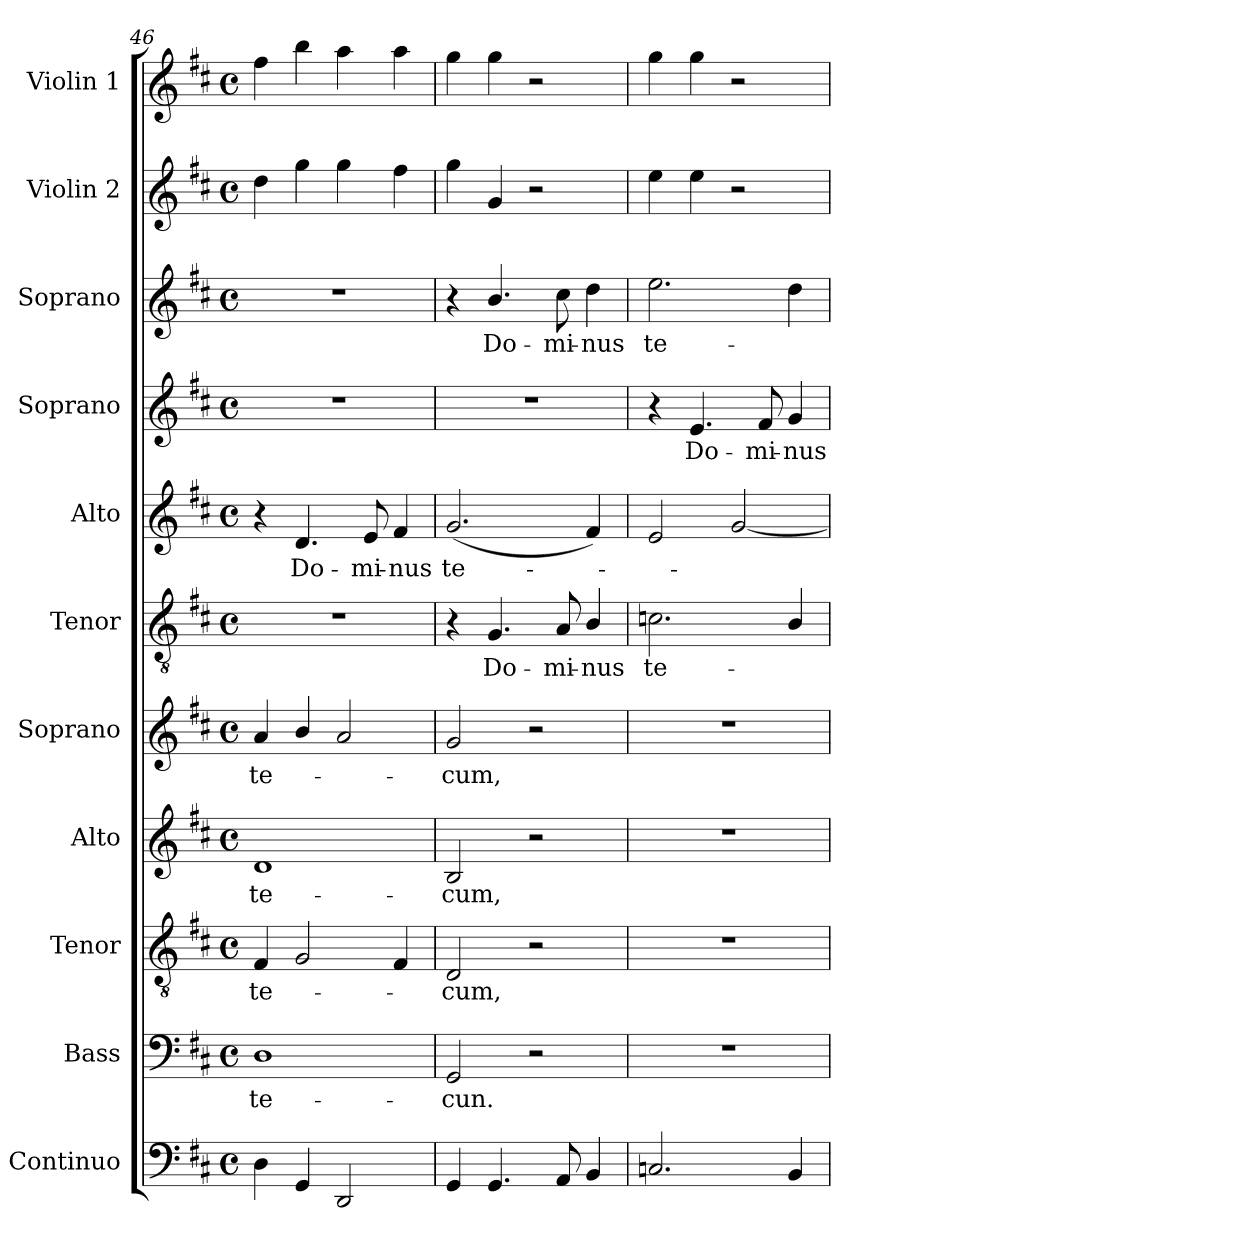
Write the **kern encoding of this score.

**kern	**kern	**text	**kern	**text	**kern	**text	**kern	**text	**kern	**text	**kern	**text	**kern	**text	**kern	**text	**kern	**kern
*part11	*part10	*part10	*part9	*part9	*part8	*part8	*part7	*part7	*part6	*part6	*part5	*part5	*part4	*part4	*part3	*part3	*part2	*part1
*staff11	*staff10	*staff10	*staff9	*staff9	*staff8	*staff8	*staff7	*staff7	*staff6	*staff6	*staff5	*staff5	*staff4	*staff4	*staff3	*staff3	*staff2	*staff1
*I"Continuo	*I"Bass	*	*I"Tenor	*	*I"Alto	*	*I"Soprano	*	*I"Tenor	*	*I"Alto	*	*I"Soprano	*	*I"Soprano	*	*I"Violin 2	*I"Violin 1
*I'Cont.	*I'B.	*	*I'T.	*	*I'A.	*	*I'S.	*	*I'T.	*	*I'A.	*	*I'S.	*	*I'S.	*	*I'Vln. 2	*I'Vln. 1
*clefF4	*clefF4	*	*clefGv2	*	*clefG2	*	*clefG2	*	*clefGv2	*	*clefG2	*	*clefG2	*	*clefG2	*	*clefG2	*clefG2
*	*	*	*ITrd7c12	*	*	*	*	*	*ITrd7c12	*	*	*	*	*	*	*	*	*
*k[f#c#]	*k[f#c#]	*	*k[f#c#]	*	*k[f#c#]	*	*k[f#c#]	*	*k[f#c#]	*	*k[f#c#]	*	*k[f#c#]	*	*k[f#c#]	*	*k[f#c#]	*k[f#c#]
*D:	*D:	*	*D:	*	*D:	*	*D:	*	*D:	*	*D:	*	*D:	*	*D:	*	*D:	*D:
*M4/4	*M4/4	*	*M4/4	*	*M4/4	*	*M4/4	*	*M4/4	*	*M4/4	*	*M4/4	*	*M4/4	*	*M4/4	*M4/4
*met(c)	*met(c)	*	*met(c)	*	*met(c)	*	*met(c)	*	*met(c)	*	*met(c)	*	*met(c)	*	*met(c)	*	*met(c)	*met(c)
=46	=46	=46	=46	=46	=46	=46	=46	=46	=46	=46	=46	=46	=46	=46	=46	=46	=46	=46
!	!	!LO:LY:b:color=#000000	!	!	!	!	!	!	!	!	!	!	!	!	!	!	!	!
!	!	!	!	!LO:LY:b:color=#000000	!	!	!	!	!	!	!	!	!	!	!	!	!	!
!	!	!	!	!	!	!LO:LY:b:color=#000000	!	!	!	!	!	!	!	!	!	!	!	!
!	!	!	!	!	!	!	!	!LO:LY:b:color=#000000	!	!	!	!	!	!	!	!	!	!
4Di\	1Di	te-	4FF#i/	te-	1di	te-	4ai/	te-	1r	.	4r	.	1r	.	1r	.	4ddi\	4ff#i\
!	!	!	!	!	!	!	!	!	!	!	!	!LO:LY:b:color=#000000	!	!	!	!	!	!
4GGi/	.	.	2GGi/	.	.	.	4bi/	.	.	.	4.di/	Do-	.	.	.	.	4ggi\	4bbi\
2DDi/	.	.	.	.	.	.	2ai/	.	.	.	.	.	.	.	.	.	4ggi\	4aai\
!	!	!	!	!	!	!	!	!	!	!	!	!LO:LY:b:color=#000000	!	!	!	!	!	!
.	.	.	.	.	.	.	.	.	.	.	8ei/	-mi-	.	.	.	.	.	.
!	!	!	!	!	!	!	!	!	!	!	!	!LO:LY:b:color=#000000	!	!	!	!	!	!
.	.	.	4FF#i/	.	.	.	.	.	.	.	4f#i/	-nus	.	.	.	.	4ff#i\	4aai\
=47	=47	=47	=47	=47	=47	=47	=47	=47	=47	=47	=47	=47	=47	=47	=47	=47	=47	=47
!	!	!LO:LY:b:color=#000000	!	!	!	!	!	!	!	!	!	!	!	!	!	!	!	!
!	!	!	!	!LO:LY:b:color=#000000	!	!	!	!	!	!	!	!	!	!	!	!	!	!
!	!	!	!	!	!	!LO:LY:b:color=#000000	!	!	!	!	!	!	!	!	!	!	!	!
!	!	!	!	!	!	!	!	!LO:LY:b:color=#000000	!	!	!	!	!	!	!	!	!	!
!	!	!	!	!	!	!	!	!	!	!	!	!LO:LY:b:color=#000000	!	!	!	!	!	!
4GGi/	2GGi/	-cun.	2DDi/	-cum,	2Bi/	-cum,	2gi/	-cum,	4r	.	(2.gi/	te-	1r	.	4r	.	4ggi\	4ggi\
!	!	!	!	!	!	!	!	!	!	!LO:LY:b:color=#000000	!	!	!	!	!	!	!	!
!	!	!	!	!	!	!	!	!	!	!	!	!	!	!	!	!LO:LY:b:color=#000000	!	!
4.GGi/	.	.	.	.	.	.	.	.	4.GGi/	Do-	.	.	.	.	4.bi/	Do-	4gi/	4ggi\
.	2r	.	2r	.	2r	.	2r	.	.	.	.	.	.	.	.	.	2r	2r
!	!	!	!	!	!	!	!	!	!	!LO:LY:b:color=#000000	!	!	!	!	!	!	!	!
!	!	!	!	!	!	!	!	!	!	!	!	!	!	!	!	!LO:LY:b:color=#000000	!	!
8AAi/	.	.	.	.	.	.	.	.	8AAi/	-mi-	.	.	.	.	8cc#i\	-mi-	.	.
!	!	!	!	!	!	!	!	!	!	!LO:LY:b:color=#000000	!	!	!	!	!	!	!	!
!	!	!	!	!	!	!	!	!	!	!	!	!	!	!	!	!LO:LY:b:color=#000000	!	!
4BBi/	.	.	.	.	.	.	.	.	4BBi/	-nus	4f#i/)	.	.	.	4ddi\	-nus	.	.
=48	=48	=48	=48	=48	=48	=48	=48	=48	=48	=48	=48	=48	=48	=48	=48	=48	=48	=48
!	!	!	!	!	!	!	!	!	!	!LO:LY:b:color=#000000	!	!	!	!	!	!	!	!
!	!	!	!	!	!	!	!	!	!	!	!	!	!	!	!	!LO:LY:b:color=#000000	!	!
2.Cni/	1r	.	1r	.	1r	.	1r	.	2.Cni\	te-	2ei/	.	4r	.	2.eei\	te-	4eei\	4ggi\
!	!	!	!	!	!	!	!	!	!	!	!	!	!	!LO:LY:b:color=#000000	!	!	!	!
.	.	.	.	.	.	.	.	.	.	.	.	.	4.ei/	Do-	.	.	4eei\	4ggi\
.	.	.	.	.	.	.	.	.	.	.	[<2gi/	.	.	.	.	.	2r	2r
!	!	!	!	!	!	!	!	!	!	!	!	!	!	!LO:LY:b:color=#000000	!	!	!	!
.	.	.	.	.	.	.	.	.	.	.	.	.	8f#i/	-mi-	.	.	.	.
!	!	!	!	!	!	!	!	!	!	!	!	!	!	!LO:LY:b:color=#000000	!	!	!	!
4BBi/	.	.	.	.	.	.	.	.	4BBi/	.	.	.	4gi/	-nus	4ddi\	.	.	.
=	=	=	=	=	=	=	=	=	=	=	=	=	=	=	=	=	=	=
*-	*-	*-	*-	*-	*-	*-	*-	*-	*-	*-	*-	*-	*-	*-	*-	*-	*-	*-
